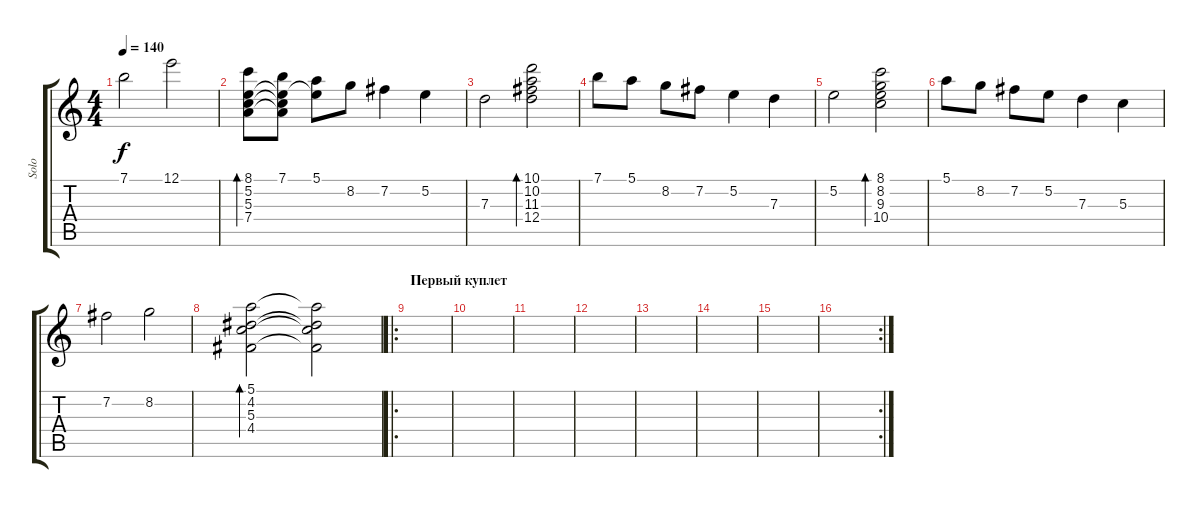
\track ("Solo" "Solo") {instrument acousticguitarnylon}
\staff {score tabs}
\tuning (E4 B3 G3 D3 A2 E2) {hide}
\ts (4 4)
\tempo 140
\clef g2
\ks c
7.1.2{dy f} 12.1.2 |
(8.1 5.2 5.3 7.4).8{bd 240} (7.1 5.2{t} 5.3{t} 7.4{t}).8 (5.1 5.2{t}).8 8.2.8 7.2.4 5.2.4 |
7.3.2 (10.1 10.2 11.3 12.4).2{bd 240} |
7.1.8 5.1.8 8.2.8 7.2.8 5.2.4 7.3.4 |
5.2.2 (8.1 8.2 9.3 10.4).2{bd 120} |
5.1.8 8.2.8 7.2.8 5.2.8 7.3.4 5.3.4 |
7.2.2 8.2.2 |
(5.1 4.2 5.3 4.4).2{bd 240} (5.1{t} 4.2{t} 5.3{t} 4.4{t}).2 |
\ro
\section ("" "Первый куплет")
|
|
|
|
|
|
|
\rc 2
